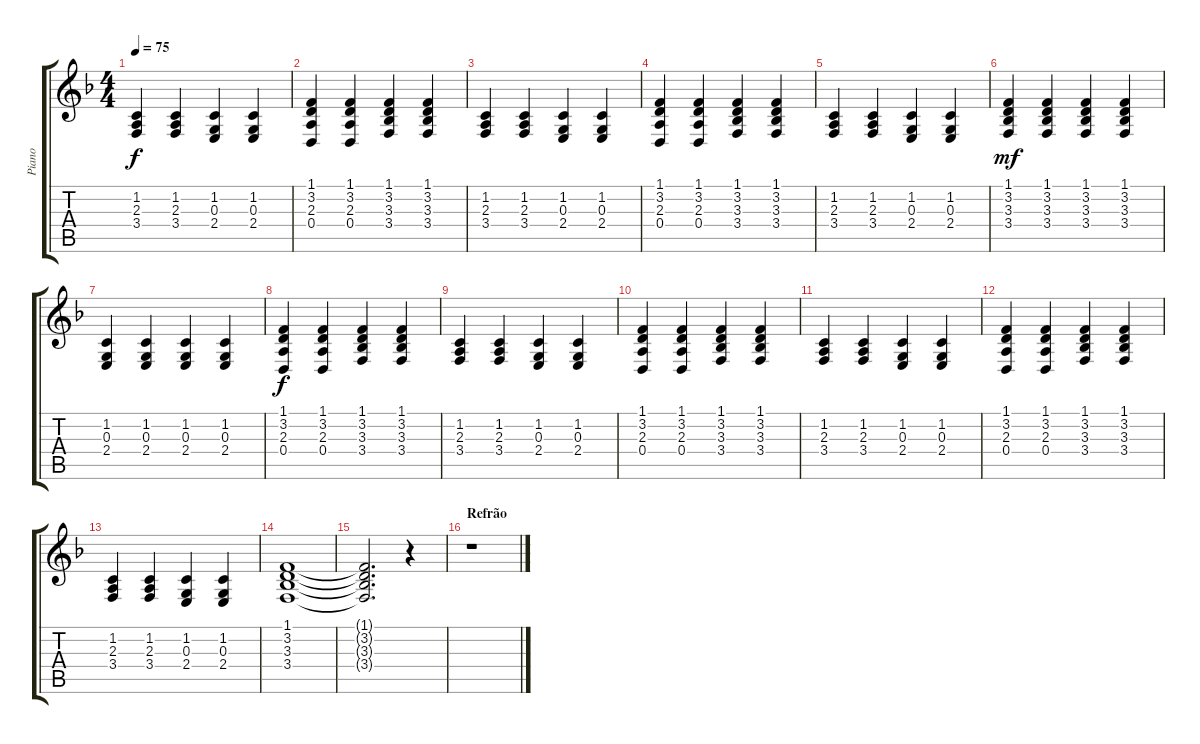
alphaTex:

\track ("Piano" "Piano") {instrument acousticgrandpiano}
\staff {score tabs}
\tuning (E4 B3 G3 D3 A2 E2) {hide}
\ts (4 4)
\tempo 75
\clef g2
\ks f
(1.2 2.3 3.4).4{dy f} (1.2 2.3 3.4).4 (1.2 0.3 2.4).4 (1.2 0.3 2.4).4 |
(1.1 3.2 2.3 0.4).4 (1.1 3.2 2.3 0.4).4 (1.1 3.2 3.3 3.4).4 (1.1 3.2 3.3 3.4).4 |
(1.2 2.3 3.4).4 (1.2 2.3 3.4).4 (1.2 0.3 2.4).4 (1.2 0.3 2.4).4 |
(1.1 3.2 2.3 0.4).4 (1.1 3.2 2.3 0.4).4 (1.1 3.2 3.3 3.4).4 (1.1 3.2 3.3 3.4).4 |
(1.2 2.3 3.4).4 (1.2 2.3 3.4).4 (1.2 0.3 2.4).4 (1.2 0.3 2.4).4 |
(1.1 3.2 3.3 3.4).4{dy mf} (1.1 3.2 3.3 3.4).4 (1.1 3.2 3.3 3.4).4 (1.1 3.2 3.3 3.4).4 |
(1.2 0.3 2.4).4 (1.2 0.3 2.4).4 (1.2 0.3 2.4).4 (1.2 0.3 2.4).4 |
\section ("" "")
(1.1 3.2 2.3 0.4).4{dy f} (1.1 3.2 2.3 0.4).4 (1.1 3.2 3.3 3.4).4 (1.1 3.2 3.3 3.4).4 |
(1.2 2.3 3.4).4 (1.2 2.3 3.4).4 (1.2 0.3 2.4).4 (1.2 0.3 2.4).4 |
(1.1 3.2 2.3 0.4).4 (1.1 3.2 2.3 0.4).4 (1.1 3.2 3.3 3.4).4 (1.1 3.2 3.3 3.4).4 |
(1.2 2.3 3.4).4 (1.2 2.3 3.4).4 (1.2 0.3 2.4).4 (1.2 0.3 2.4).4 |
(1.1 3.2 2.3 0.4).4 (1.1 3.2 2.3 0.4).4 (1.1 3.2 3.3 3.4).4 (1.1 3.2 3.3 3.4).4 |
(1.2 2.3 3.4).4 (1.2 2.3 3.4).4 (1.2 0.3 2.4).4 (1.2 0.3 2.4).4 |
(1.1 3.2 3.3 3.4).1 |
(1.1{t} 3.2{t} 3.3{t} 3.4{t}).2{d} r.4 |
\section ("" "Refrão")
r.1
